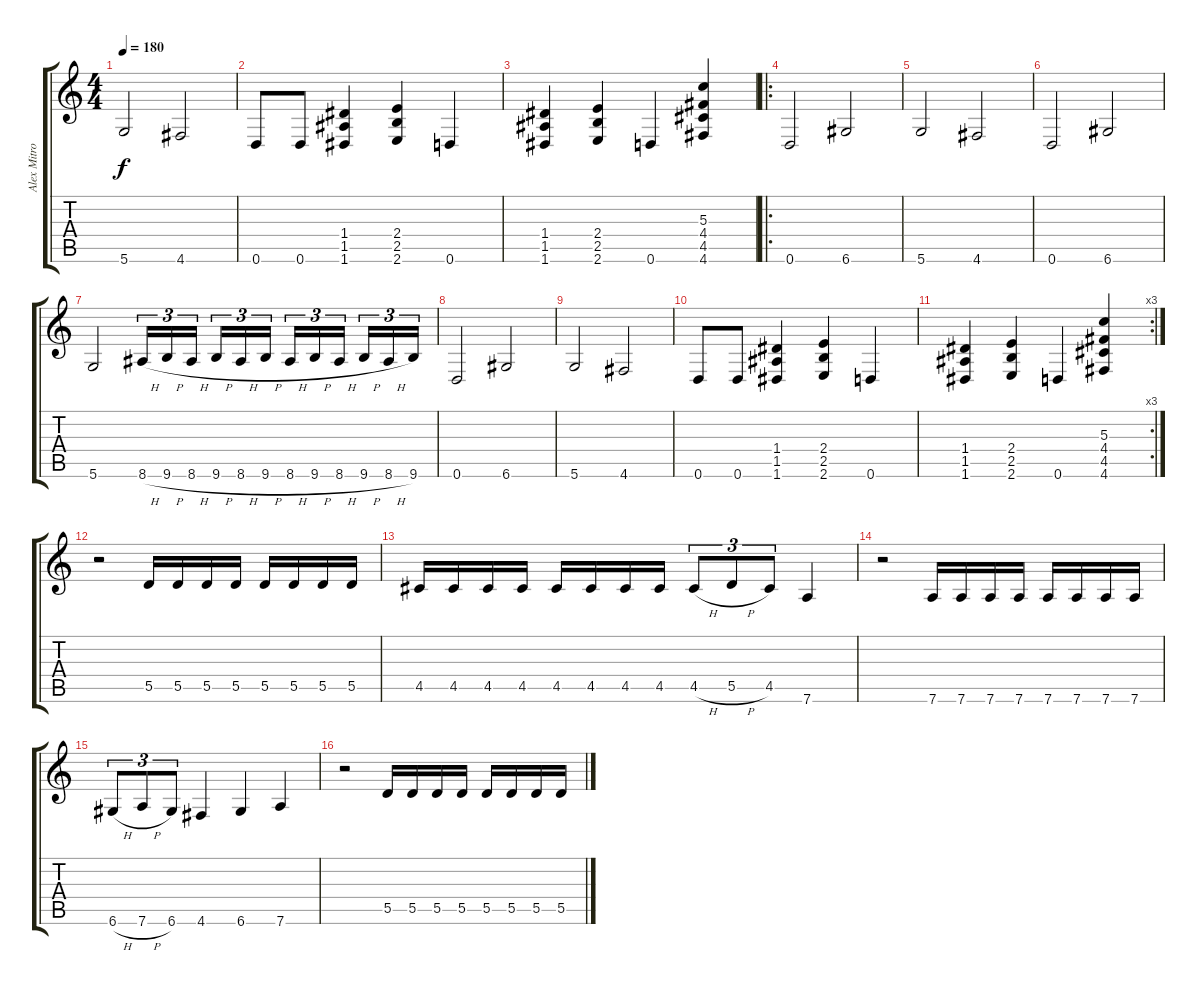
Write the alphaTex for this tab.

\track ("Alex Mitroff" "Alex Mitro") {instrument overdrivenguitar}
\staff {score tabs}
\tuning (E4 B3 G3 D3 A2 D2) {hide}
\ts (4 4)
\tempo 180
\clef g2
\ks c
5.6.2{dy f} 4.6.2 |
0.6.8 0.6.8 (1.4 1.5 1.6).4 (2.4 2.5 2.6).4 0.6.4 |
(1.4 1.5 1.6).4 (2.4 2.5 2.6).4 0.6.4 (5.3 4.4 4.5 4.6).4 |
\ro
0.6.2 6.6.2 |
5.6.2 4.6.2 |
0.6.2 6.6.2 |
5.6.2 8.6{h}.16{tu (3 2)} 9.6{h}.16{tu (3 2)} 8.6{h}.16{tu (3 2) beam splitsecondary} 9.6{h}.16{tu (3 2)} 8.6{h}.16{tu (3 2)} 9.6{h}.16{tu (3 2)} 8.6{h}.16{tu (3 2)} 9.6{h}.16{tu (3 2)} 8.6{h}.16{tu (3 2) beam splitsecondary} 9.6{h}.16{tu (3 2)} 8.6{h}.16{tu (3 2)} 9.6.16{tu (3 2)} |
0.6.2 6.6.2 |
5.6.2 4.6.2 |
0.6.8 0.6.8 (1.4 1.5 1.6).4 (2.4 2.5 2.6).4 0.6.4 |
\rc 3
(1.4 1.5 1.6).4 (2.4 2.5 2.6).4 0.6.4 (5.3 4.4 4.5 4.6).4 |
r.2 5.5.16 5.5.16 5.5.16 5.5.16 5.5.16 5.5.16 5.5.16 5.5.16 |
4.5.16 4.5.16 4.5.16 4.5.16 4.5.16 4.5.16 4.5.16 4.5.16 4.5{h}.8{tu (3 2)} 5.5{h}.8{tu (3 2)} 4.5.8{tu (3 2)} 7.6.4 |
r.2 7.6.16 7.6.16 7.6.16 7.6.16 7.6.16 7.6.16 7.6.16 7.6.16 |
6.6{h}.8{tu (3 2)} 7.6{h}.8{tu (3 2)} 6.6.8{tu (3 2)} 4.6.4 6.6.4 7.6.4 |
r.2 5.5.16 5.5.16 5.5.16 5.5.16 5.5.16 5.5.16 5.5.16 5.5.16
